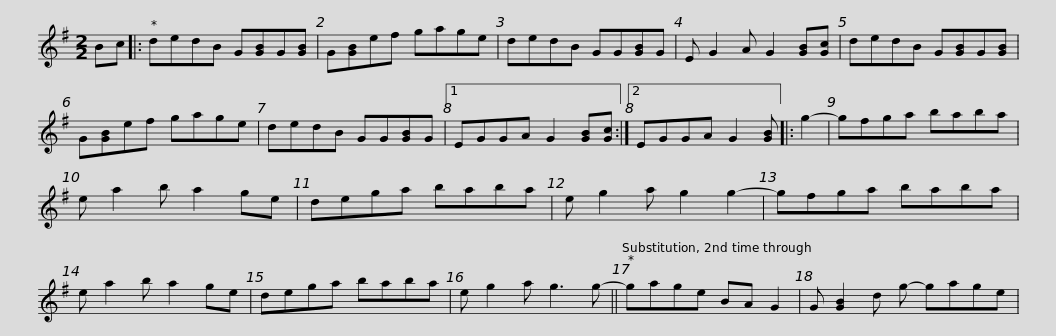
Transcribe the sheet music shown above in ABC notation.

X:1
L:1/8
M:2/2
I:linebreak $
K:G
V:1 treble
V:1
 Bc |: dedB G[GB]G[GB] | G[GB]ef gage | dedB GG[GB]G | E G2 A G2 [GB][Gc] | %5
 dedB G[GB]G[GB] |$ G[GB]ef gage | dedB GG[GB]G |1 EGGA G2 [GB][Gc] :|2 EGGA G2 [GB] |: %10
 g2- | gfga baba |$ e a2 b a2 ge | dega baba | e g2 a g2 g2- | %15
 gfga baba | e a2 b a2 ge |$ dega baba | e g2 a g3 g- || gage BA G2 | %20
 G [GB]2 d g- gage | %21
